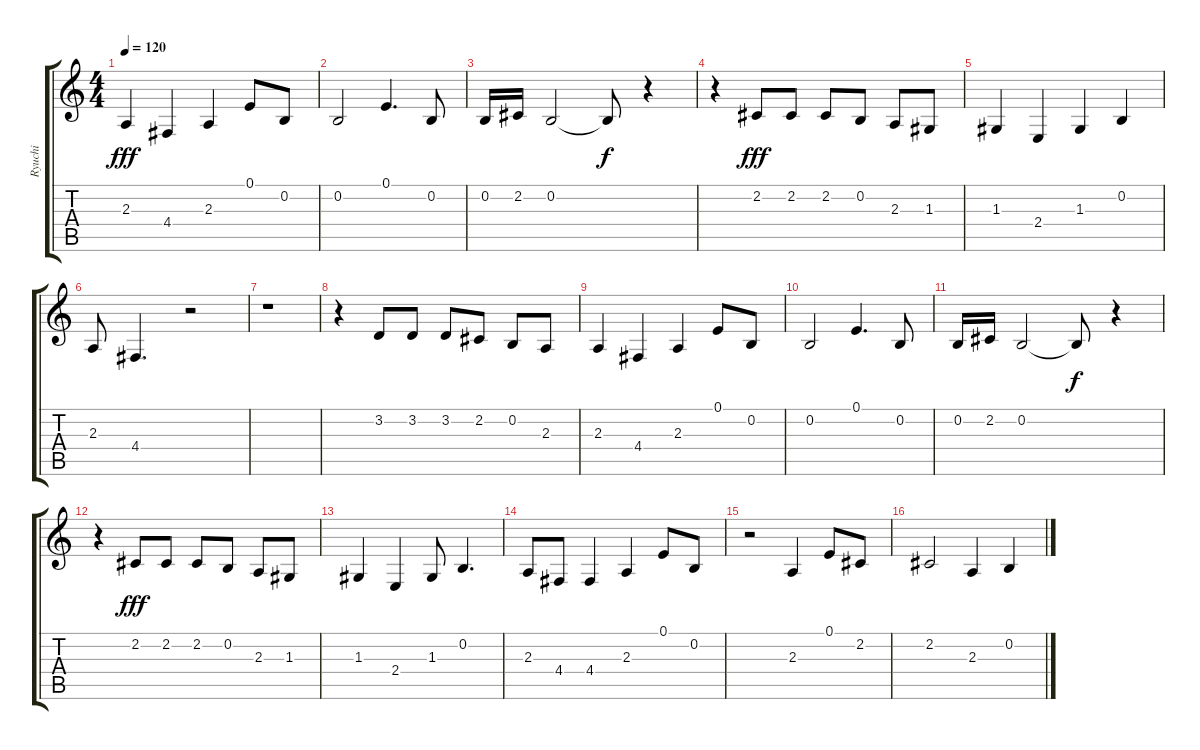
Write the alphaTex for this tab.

\track ("Ryuchi" "Ryuchi") {instrument pad1newage}
\staff {score tabs}
\tuning (E4 B3 G3 D3 A2 E2) {hide}
\ts (4 4)
\tempo 120
\clef g2
\ks c
2.3.4{dy fff} 4.4.4 2.3.4 0.1.8 0.2.8 |
0.2.2 0.1.4{d} 0.2.8 |
0.2.16 2.2.16 0.2.2 0.2{t}.8{dy f} r.4 |
r.4 2.2.8{dy fff} 2.2.8 2.2.8 0.2.8 2.3.8 1.3.8 |
1.3.4 2.4.4 1.3.4 0.2.4 |
2.3.8 4.4.4{d} r.2 |
r.1 |
r.4 3.2.8 3.2.8 3.2.8 2.2.8 0.2.8 2.3.8 |
2.3.4 4.4.4 2.3.4 0.1.8 0.2.8 |
0.2.2 0.1.4{d} 0.2.8 |
0.2.16 2.2.16 0.2.2 0.2{t}.8{dy f} r.4 |
r.4 2.2.8{dy fff} 2.2.8 2.2.8 0.2.8 2.3.8 1.3.8 |
1.3.4 2.4.4 1.3.8 0.2.4{d} |
2.3.8 4.4.8 4.4.4 2.3.4 0.1.8 0.2.8 |
r.2 2.3.4 0.1.8 2.2.8 |
2.2.2 2.3.4 0.2.4
